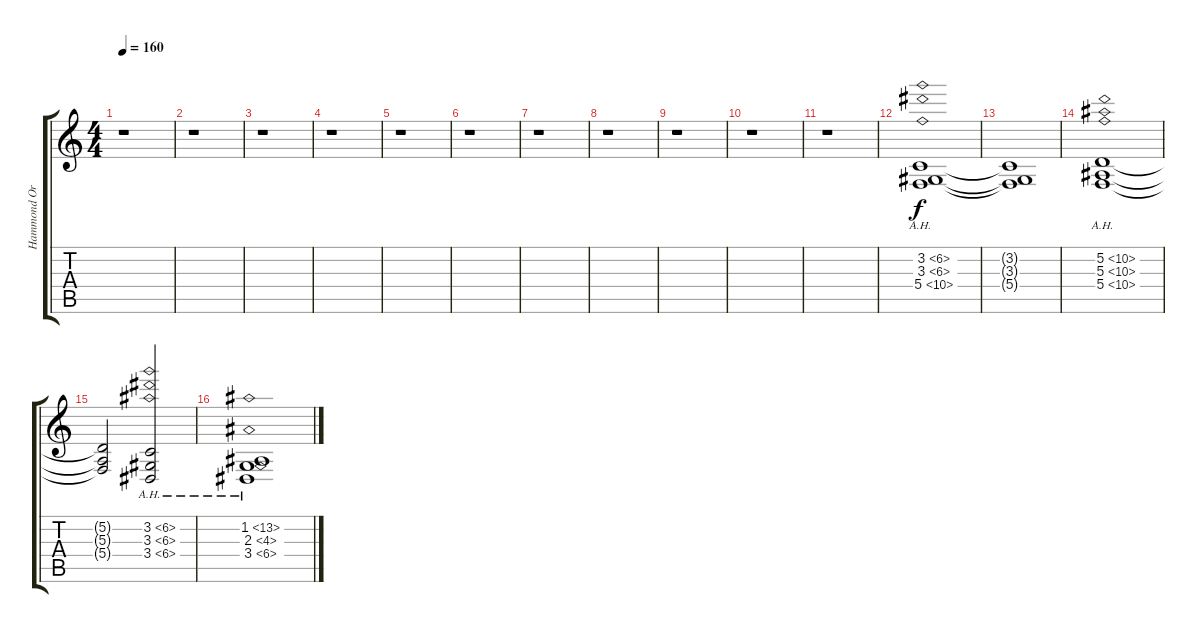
\track ("Hammond Organ" "Hammond Or") {instrument drawbarorgan}
\staff {score tabs}
\tuning (D4 A3 F3 C3 G2 D2) {hide}
\ts (4 4)
\tempo 160
\clef g2
\ks c
r.1{dy f} |
r.1 |
r.1 |
r.1 |
r.1 |
r.1 |
r.1 |
r.1 |
r.1 |
r.1 |
r.1 |
(3.2{ah 3} 3.3{ah 3} 5.4{ah 5}).1 |
(3.2{t} 3.3{t} 5.4{t}).1 |
(5.2{ah 5} 5.3{ah 5} 5.4{ah 5}).1 |
(5.2{t} 5.3{t} 5.4{t}).2 (3.2{ah 3} 3.3{ah 3} 3.4{ah 3}).2 |
(1.2{ah 12} 2.3{ah 2} 3.4{ah 3}).1
